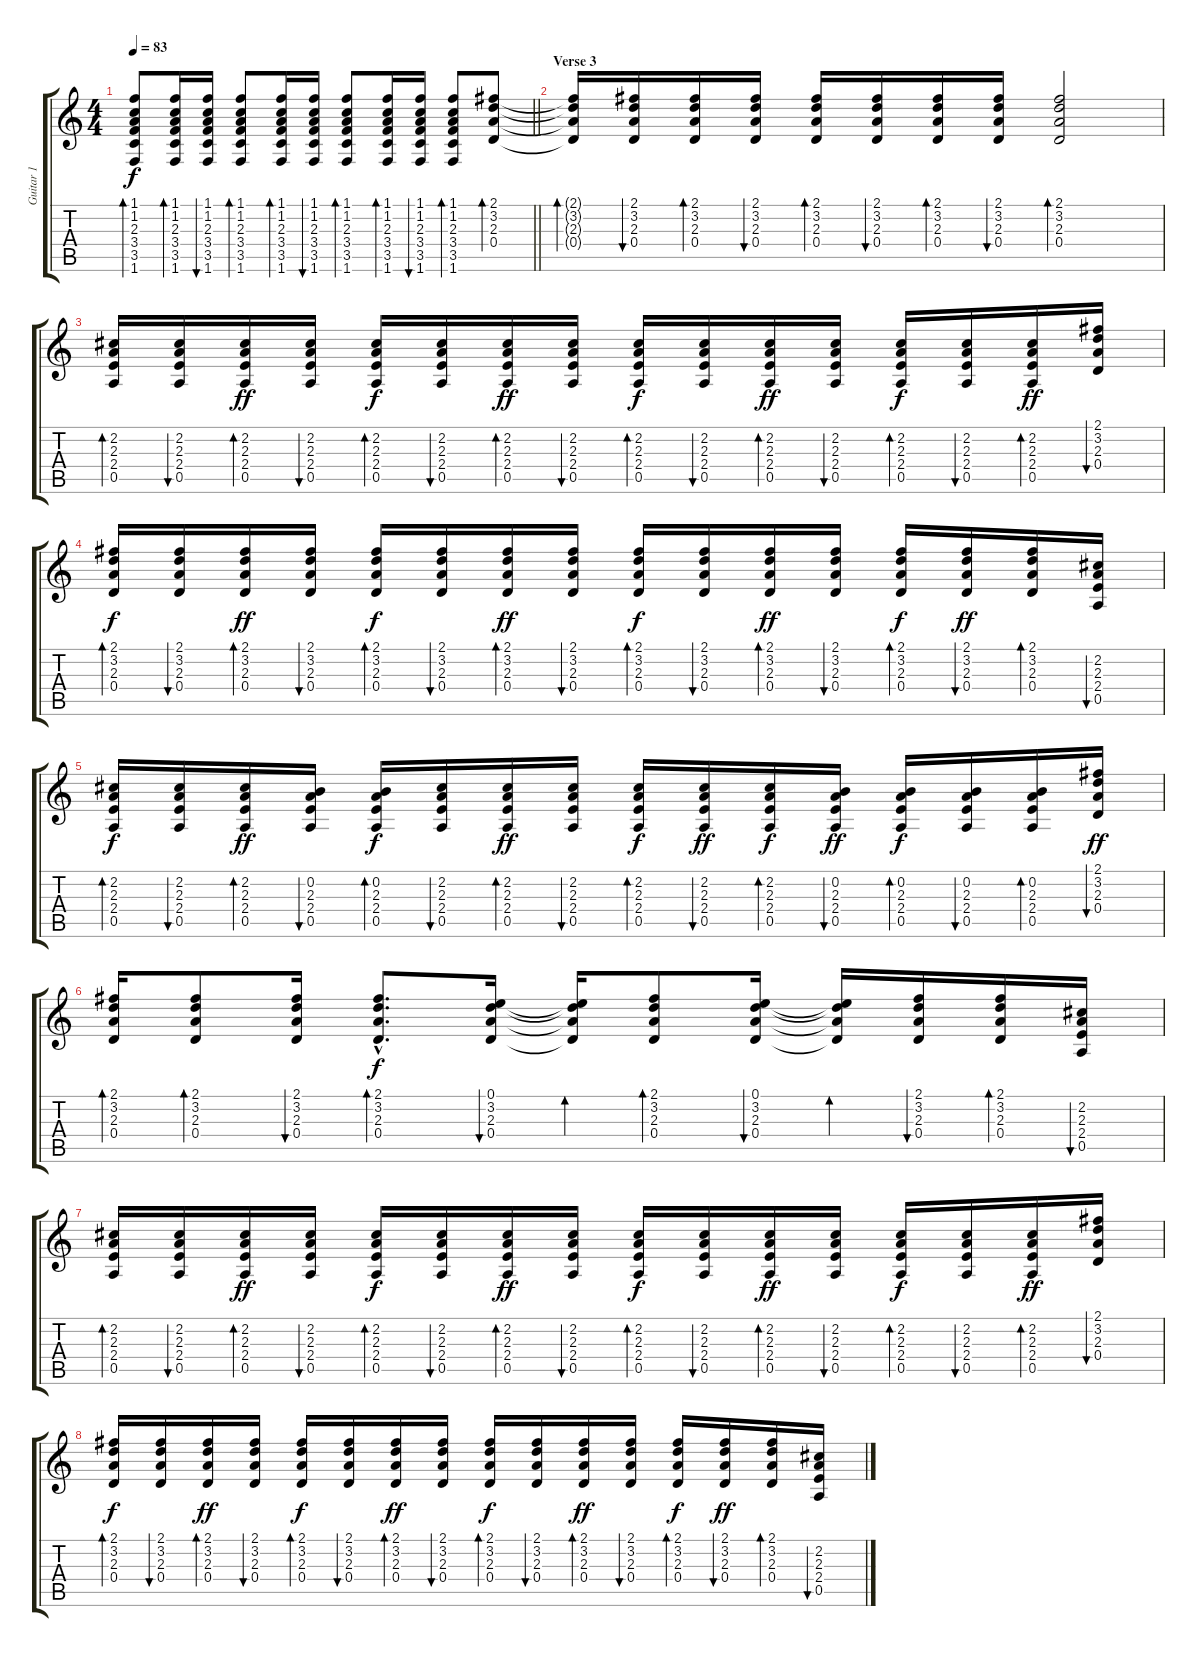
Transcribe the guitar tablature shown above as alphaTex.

\track ("Guitar 1" "Guitar 1") {instrument acousticguitarsteel}
\staff {score tabs}
\tuning (E4 B3 G3 D3 A2 E2) {hide}
\ts (4 4)
\tempo 83
\clef g2
\barLineRight lightlight
\ks c
(1.1 1.2 2.3 3.4 3.5 1.6).8{bd 60 dy f} (1.1 1.2 2.3 3.4 3.5 1.6).16{bd 60} (1.1 1.2 2.3 3.4 3.5 1.6).16{bu 60} (1.1 1.2 2.3 3.4 3.5 1.6).8{bd 60} (1.1 1.2 2.3 3.4 3.5 1.6).16{bd 60} (1.1 1.2 2.3 3.4 3.5 1.6).16{bu 60} (1.1 1.2 2.3 3.4 3.5 1.6).8{bd 60} (1.1 1.2 2.3 3.4 3.5 1.6).16{bd 60} (1.1 1.2 2.3 3.4 3.5 1.6).16{bu 60} (1.1 1.2 2.3 3.4 3.5 1.6).8{bd 60} (2.1 3.2 2.3 0.4).8{bd 60} |
\section ("" "Verse 3")
(2.1{t} 3.2{t} 2.3{t} 0.4{t}).16{bd 60} (2.1 3.2 2.3 0.4).16{bu 60} (2.1 3.2 2.3 0.4).16{bd 60} (2.1 3.2 2.3 0.4).16{bu 60} (2.1 3.2 2.3 0.4).16{bd 60} (2.1 3.2 2.3 0.4).16{bu 60} (2.1 3.2 2.3 0.4).16{bd 60} (2.1 3.2 2.3 0.4).16{bu 60} (2.1 3.2 2.3 0.4).2{bd 60} |
(2.2 2.3 2.4 0.5).16{bd 60} (2.2 2.3 2.4 0.5).16{bu 60} (2.2 2.3 2.4 0.5).16{bd 60 dy ff} (2.2 2.3 2.4 0.5).16{bu 60} (2.2 2.3 2.4 0.5).16{bd 60 dy f} (2.2 2.3 2.4 0.5).16{bu 60} (2.2 2.3 2.4 0.5).16{bd 60 dy ff} (2.2 2.3 2.4 0.5).16{bu 60} (2.2 2.3 2.4 0.5).16{bd 60 dy f} (2.2 2.3 2.4 0.5).16{bu 60} (2.2 2.3 2.4 0.5).16{bd 60 dy ff} (2.2 2.3 2.4 0.5).16{bu 60} (2.2 2.3 2.4 0.5).16{bd 60 dy f} (2.2 2.3 2.4 0.5).16{bu 60} (2.2 2.3 2.4 0.5).16{bd 60 dy ff} (2.1 3.2 2.3 0.4).16{bu 60} |
(2.1 3.2 2.3 0.4).16{bd 60 dy f} (2.1 3.2 2.3 0.4).16{bu 60} (2.1 3.2 2.3 0.4).16{bd 60 dy ff} (2.1 3.2 2.3 0.4).16{bu 60} (2.1 3.2 2.3 0.4).16{bd 60 dy f} (2.1 3.2 2.3 0.4).16{bu 60} (2.1 3.2 2.3 0.4).16{bd 60 dy ff} (2.1 3.2 2.3 0.4).16{bu 60} (2.1 3.2 2.3 0.4).16{bd 60 dy f} (2.1 3.2 2.3 0.4).16{bu 60} (2.1 3.2 2.3 0.4).16{bd 60 dy ff} (2.1 3.2 2.3 0.4).16{bu 60} (2.1 3.2 2.3 0.4).16{bd 60 dy f} (2.1 3.2 2.3 0.4).16{bu 60 dy ff} (2.1 3.2 2.3 0.4).16{bd 60} (2.2 2.3 2.4 0.5).16{bu 60} |
(2.2 2.3 2.4 0.5).16{bd 60 dy f} (2.2 2.3 2.4 0.5).16{bu 60} (2.2 2.3 2.4 0.5).16{bd 60 dy ff} (0.2 2.3 2.4 0.5).16{bu 60} (0.2 2.3 2.4 0.5).16{bd 60 dy f} (2.2 2.3 2.4 0.5).16{bu 60} (2.2 2.3 2.4 0.5).16{bd 60 dy ff} (2.2 2.3 2.4 0.5).16{bu 60} (2.2 2.3 2.4 0.5).16{bd 60 dy f} (2.2 2.3 2.4 0.5).16{bu 60 dy ff} (2.2 2.3 2.4 0.5).16{bd 60 dy f} (0.2 2.3 2.4 0.5).16{bu 60 dy ff} (0.2 2.3 2.4 0.5).16{bd 60 dy f} (0.2 2.3 2.4 0.5).16{bu 60} (0.2 2.3 2.4 0.5).16{bd 60} (2.1 3.2 2.3 0.4).16{bu 60 dy ff} |
(2.1 3.2 2.3 0.4).16{bd 60} (2.1 3.2 2.3 0.4).8{bd 60} (2.1 3.2 2.3 0.4).16{bu 60} (2.1{hac} 3.2{hac} 2.3{hac} 0.4{hac}).8{d bd 60 dy f} (0.1 3.2 2.3 0.4).16{bu 60} (0.1{t} 3.2{t} 2.3{t} 0.4{t}).16{bd 60} (2.1 3.2 2.3 0.4).8{bd 60} (0.1 3.2 2.3 0.4).16{bu 60} (0.1{t} 3.2{t} 2.3{t} 0.4{t}).16{bd 60} (2.1 3.2 2.3 0.4).16{bu 60} (2.1 3.2 2.3 0.4).16{bd 60} (2.2 2.3 2.4 0.5).16{bu 60} |
(2.2 2.3 2.4 0.5).16{bd 60} (2.2 2.3 2.4 0.5).16{bu 60} (2.2 2.3 2.4 0.5).16{bd 60 dy ff} (2.2 2.3 2.4 0.5).16{bu 60} (2.2 2.3 2.4 0.5).16{bd 60 dy f} (2.2 2.3 2.4 0.5).16{bu 60} (2.2 2.3 2.4 0.5).16{bd 60 dy ff} (2.2 2.3 2.4 0.5).16{bu 60} (2.2 2.3 2.4 0.5).16{bd 60 dy f} (2.2 2.3 2.4 0.5).16{bu 60} (2.2 2.3 2.4 0.5).16{bd 60 dy ff} (2.2 2.3 2.4 0.5).16{bu 60} (2.2 2.3 2.4 0.5).16{bd 60 dy f} (2.2 2.3 2.4 0.5).16{bu 60} (2.2 2.3 2.4 0.5).16{bd 60 dy ff} (2.1 3.2 2.3 0.4).16{bu 60} |
(2.1 3.2 2.3 0.4).16{bd 60 dy f} (2.1 3.2 2.3 0.4).16{bu 60} (2.1 3.2 2.3 0.4).16{bd 60 dy ff} (2.1 3.2 2.3 0.4).16{bu 60} (2.1 3.2 2.3 0.4).16{bd 60 dy f} (2.1 3.2 2.3 0.4).16{bu 60} (2.1 3.2 2.3 0.4).16{bd 60 dy ff} (2.1 3.2 2.3 0.4).16{bu 60} (2.1 3.2 2.3 0.4).16{bd 60 dy f} (2.1 3.2 2.3 0.4).16{bu 60} (2.1 3.2 2.3 0.4).16{bd 60 dy ff} (2.1 3.2 2.3 0.4).16{bu 60} (2.1 3.2 2.3 0.4).16{bd 60 dy f} (2.1 3.2 2.3 0.4).16{bu 60 dy ff} (2.1 3.2 2.3 0.4).16{bd 60} (2.2 2.3 2.4 0.5).16{bu 60}
